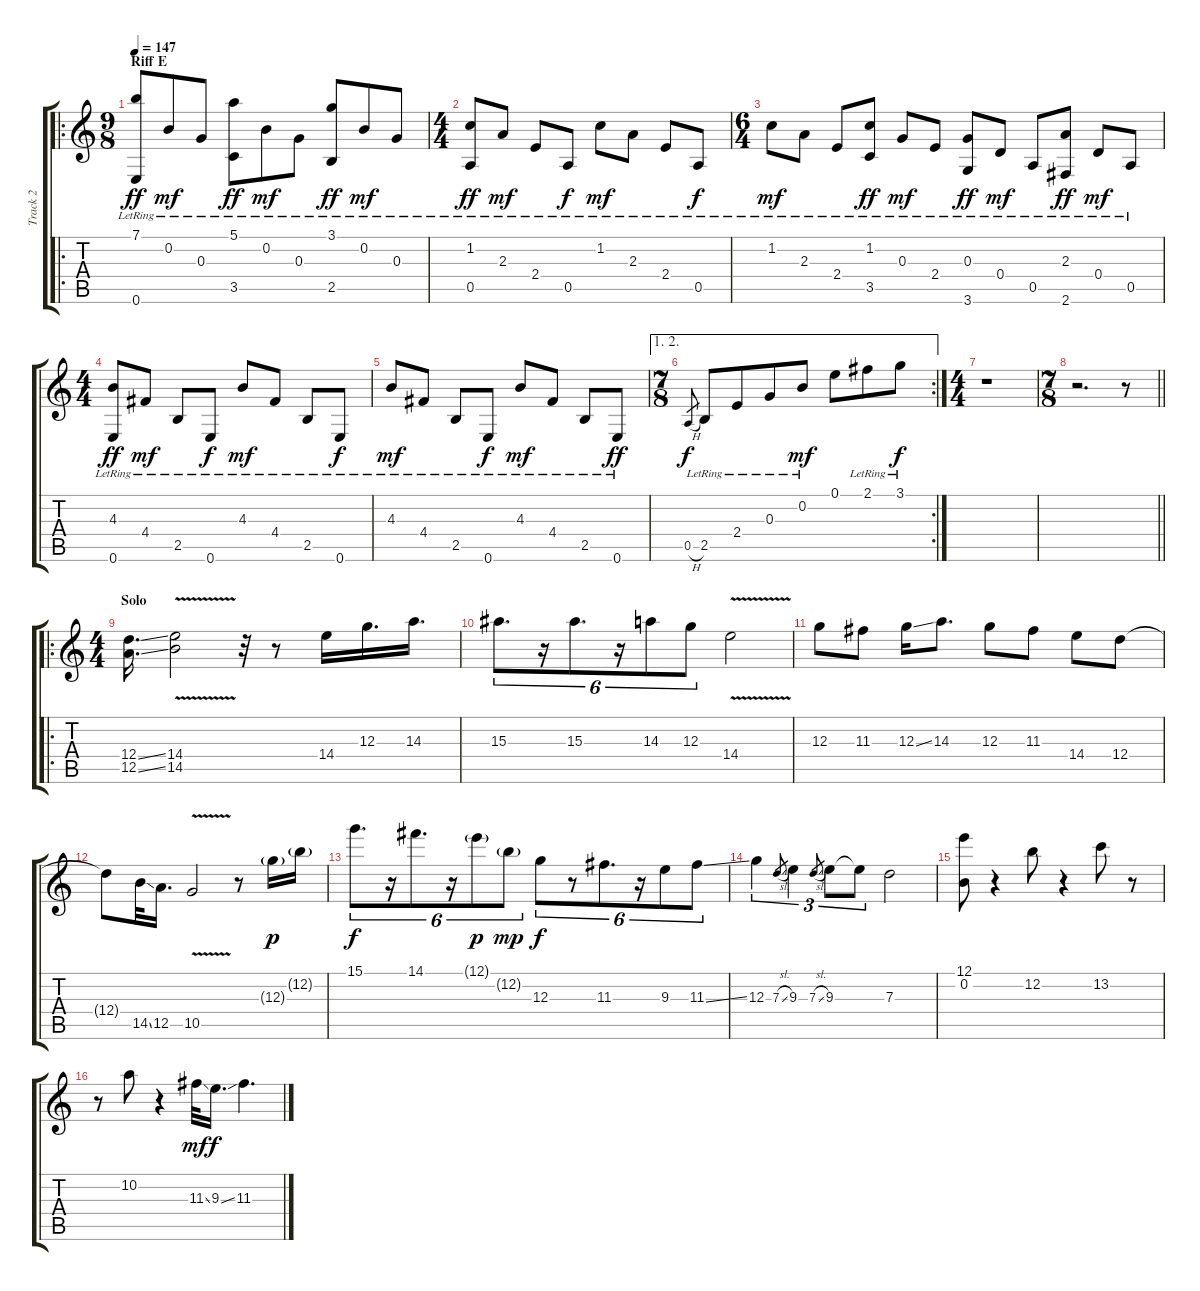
\track ("Track 2" "Track 2") {instrument acousticguitarsteel}
\staff {score tabs}
\tuning (E4 B3 G3 D3 A2 E2) {hide}
\ro
\ts (9 8)
\section ("" "Riff E")
\tempo 147
\clef g2
\ks c
(7.1{lr} 0.6{lr}).8{dy ff} 0.2{lr}.8{dy mf} 0.3{lr}.8 (5.1{lr} 3.5{lr}).8{dy ff} 0.2{lr}.8{dy mf} 0.3{lr}.8 (3.1{lr} 2.5{lr}).8{dy ff} 0.2{lr}.8{dy mf} 0.3{lr}.8 |
\ts (4 4)
(1.2{lr} 0.5{lr}).8{dy ff} 2.3{lr}.8{dy mf} 2.4{lr}.8 0.5{lr}.8{dy f} 1.2{lr}.8{dy mf} 2.3{lr}.8 2.4{lr}.8 0.5{lr}.8{dy f} |
\ts (6 4)
1.2{lr}.8{dy mf} 2.3{lr}.8 2.4{lr}.8 (1.2{lr} 3.5{lr}).8{dy ff} 0.3{lr}.8{dy mf} 2.4{lr}.8 (0.3{lr} 3.6{lr}).8{dy ff} 0.4{lr}.8{dy mf} 0.5{lr}.8 (2.3{lr} 2.6{lr}).8{dy ff} 0.4{lr}.8{dy mf} 0.5{lr}.8 |
\ts (4 4)
(4.3{lr} 0.6{lr}).8{dy ff} 4.4{lr}.8{dy mf} 2.5{lr}.8 0.6{lr}.8{dy f} 4.3{lr}.8{dy mf} 4.4{lr}.8 2.5{lr}.8 0.6{lr}.8{dy f} |
4.3{lr}.8{dy mf} 4.4{lr}.8 2.5{lr}.8 0.6{lr}.8{dy f} 4.3{lr}.8{dy mf} 4.4{lr}.8 2.5{lr}.8 0.6{lr}.8{dy ff} |
\ae (1 2)
\rc 2
\ts (7 8)
0.5{h}.8{gr dy f} 2.5{lr}.8 2.4{lr}.8 0.3{lr}.8 0.2{lr}.8{dy mf} 0.1.8 2.1{lr}.8 3.1{lr}.8{dy f} |
\ts (4 4)
r.1{volume 12 instrument electricguitarjazz} |
\ts (7 8)
\barLineRight lightlight
r.2{d} r.8 |
\ro
\ts (4 4)
\section ("" "Solo")
(12.4{ss} 12.5{ss}).16{d volume 13 balance 8 instrument electricguitarjazz} (14.4{v} 14.5{v}).2 r.32 r.8 14.4.16 12.3.16{d} 14.3.16{d} |
15.3.8{d tu (6 4)} r.16{tu (6 4)} 15.3.8{d tu (6 4)} r.16{tu (6 4)} 14.3.8{tu (6 4)} 12.3.8{tu (6 4)} 14.4{v}.2 |
12.3.8 11.3.8 12.3{ss}.16 14.3.8{d} 12.3.8 11.3.8 14.4.8 12.4.8 |
12.4{t}.8 14.5{ss}.32 12.5.16{d} 10.5{v}.2 r.8 12.3{g}.16{dy p} 12.2{g}.16 |
15.1.8{d tu (6 4) dy f} r.16{tu (6 4)} 14.1.8{d tu (6 4)} r.16{tu (6 4)} 12.1{g}.8{tu (6 4) dy p} 12.2{g}.8{tu (6 4) dy mp} 12.3.8{tu (6 4) dy f} r.8{tu (6 4)} 11.3.8{d tu (6 4)} r.16{tu (6 4)} 9.3.8{tu (6 4)} 11.3{ss}.8{tu (6 4)} |
12.3.4{tu (3 2)} 7.3{sl}.8{gr} 9.3.4{tu (3 2)} 7.3{sl}.8{gr} 9.3.8{tu (3 2)} 9.3{t}.8{tu (3 2)} 7.3.2 |
(12.1 0.2).8 r.4 12.2.8 r.4 13.2.8 r.8 |
r.8 10.2.8 r.4 11.3{ss}.32{dy mf} 9.3{ss}.16{d dy f} 11.3.4{d}
